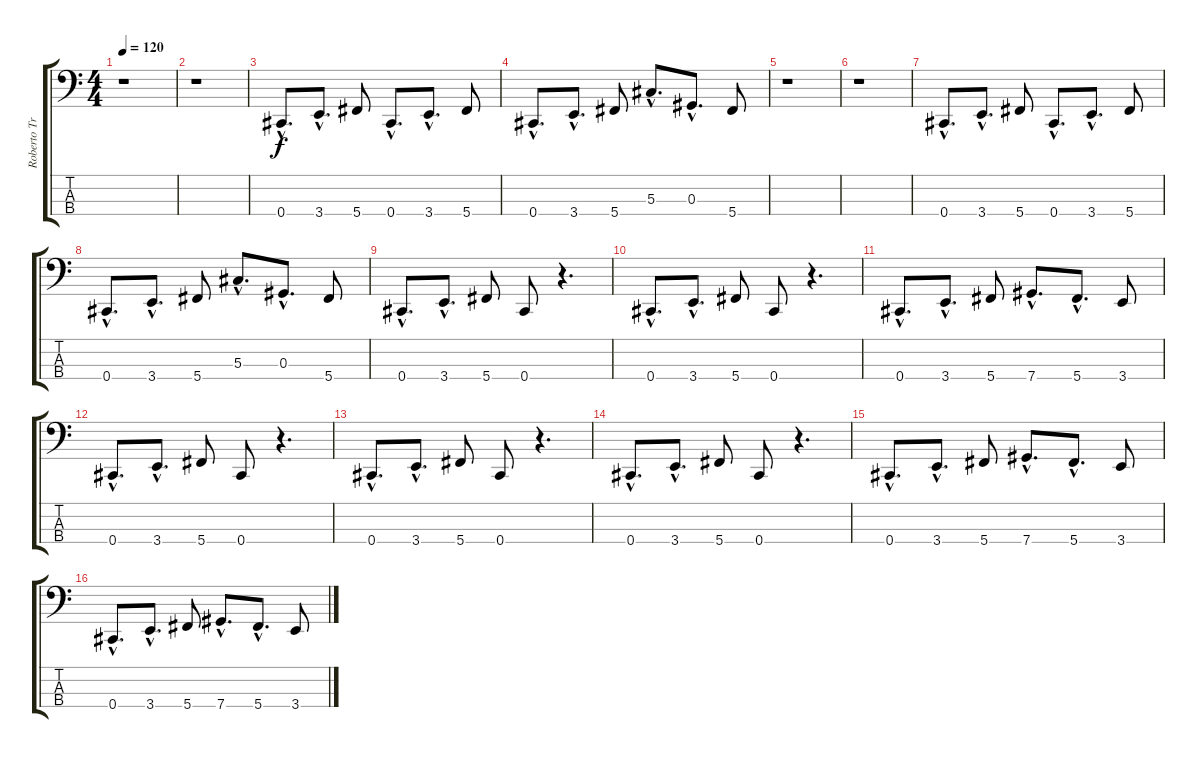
\track ("Roberto Trujillo" "Roberto Tr") {instrument electricbassfinger}
\staff {score tabs}
\tuning (Gb2 Db2 Ab1 Db1) {hide}
\ts (4 4)
\tempo 120
\clef f4
\ks c
r.1{dy f} |
r.1 |
0.4{hac}.8{d volume 11} 3.4{hac}.8{d} 5.4.8 0.4{hac}.8{d} 3.4{hac}.8{d} 5.4.8 |
0.4{hac}.8{d} 3.4{hac}.8{d} 5.4.8 5.3{hac}.8{d} 0.3{hac}.8{d} 5.4.8 |
r.1 |
r.1 |
0.4{hac}.8{d} 3.4{hac}.8{d} 5.4.8 0.4{hac}.8{d} 3.4{hac}.8{d} 5.4.8 |
0.4{hac}.8{d} 3.4{hac}.8{d} 5.4.8 5.3{hac}.8{d} 0.3{hac}.8{d} 5.4.8 |
0.4{hac}.8{d volume 16} 3.4{hac}.8{d} 5.4.8 0.4.8 r.4{d} |
0.4{hac}.8{d} 3.4{hac}.8{d} 5.4.8 0.4.8 r.4{d} |
0.4{hac}.8{d} 3.4{hac}.8{d} 5.4.8 7.4{hac}.8{d} 5.4{hac}.8{d} 3.4.8 |
0.4{hac}.8{d} 3.4{hac}.8{d} 5.4.8 0.4.8 r.4{d} |
0.4{hac}.8{d} 3.4{hac}.8{d} 5.4.8 0.4.8 r.4{d} |
0.4{hac}.8{d} 3.4{hac}.8{d} 5.4.8 0.4.8 r.4{d} |
0.4{hac}.8{d} 3.4{hac}.8{d} 5.4.8 7.4{hac}.8{d} 5.4{hac}.8{d} 3.4.8 |
0.4{hac}.8{d} 3.4{hac}.8{d} 5.4.8 7.4{hac}.8{d} 5.4{hac}.8{d} 3.4.8
